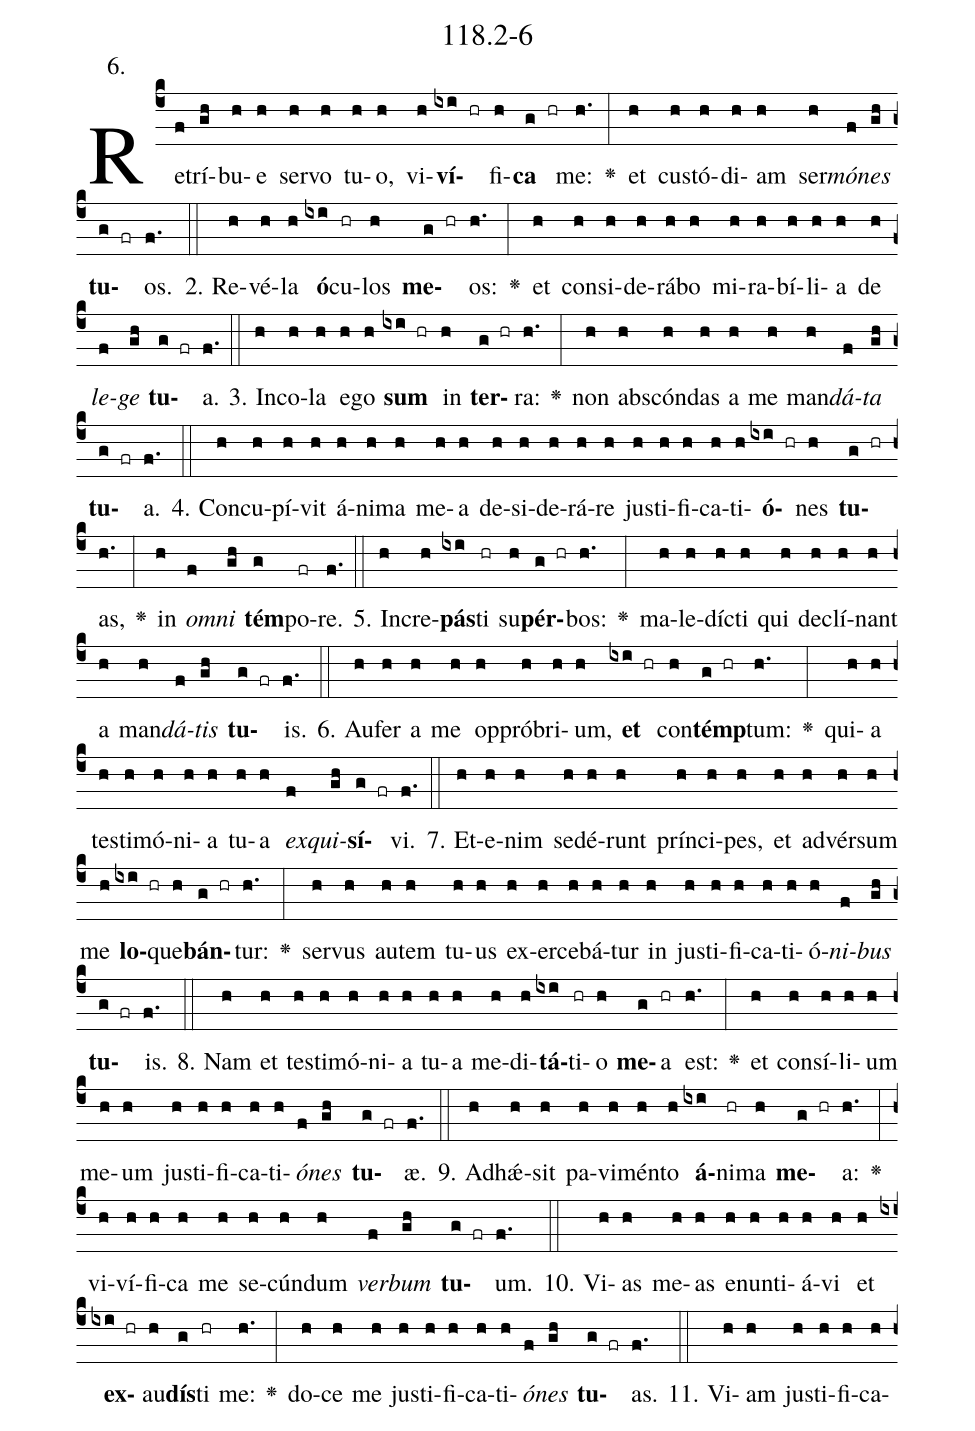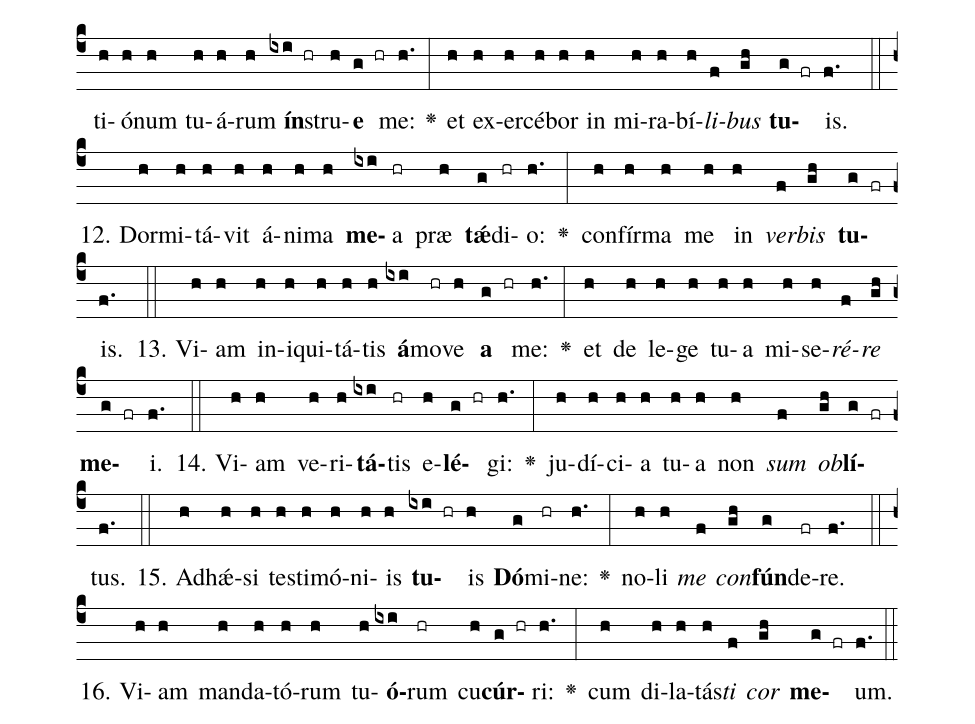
name: 118.2-6;
annotation: 6.;
%%
(c4)Re(f)trí(gh)bu(h)e(h) ser(h)vo(h) tu(h)o,(h) vi(h)<b>ví</b>(ixi hr)fi(h)<b>ca</b>(g hr) me:(h.) <v>\greheightstar</v>(:) et(h) cus(h)tó(h)di(h)am(h) ser(h)<i>mó</i>(f)<i>nes</i>(gh) <b>tu</b>(g fr)os.(f.) (::)
2. Re(h)vé(h)la(h) <b>ó</b>(ixi)cu(hr)los(h) <b>me</b>(g hr)os:(h.) <v>\greheightstar</v>(:) et(h) con(h)si(h)de(h)rá(h)bo(h) mi(h)ra(h)bí(h)li(h)a(h) de(h) <i>le</i>(f)<i>ge</i>(gh) <b>tu</b>(g fr)a.(f.) (::)
3. In(h)co(h)la(h) e(h)go(h) <b>sum</b>(ixi hr) in(h) <b>ter</b>(g hr)ra:(h.) <v>\greheightstar</v>(:) non(h) abs(h)cón(h)das(h) a(h) me(h) man(h)<i>dá</i>(f)<i>ta</i>(gh) <b>tu</b>(g fr)a.(f.) (::)
4. Con(h)cu(h)pí(h)vit(h) á(h)ni(h)ma(h) me(h)a(h) de(h)si(h)de(h)rá(h)re(h) jus(h)ti(h)fi(h)ca(h)ti(h)<b>ó</b>(ixi hr)nes(h) <b>tu</b>(g hr)as,(h.) <v>\greheightstar</v>(:) in(h) <i>om</i>(f)<i>ni</i>(gh) <b>tém</b>(g)po(fr)re.(f.) (::)
5. In(h)cre(h)<b>pás</b>(ixi)ti(hr) su(h)<b>pér</b>(g hr)bos:(h.) <v>\greheightstar</v>(:) ma(h)le(h)díc(h)ti(h) qui(h) de(h)clí(h)nant(h) a(h) man(h)<i>dá</i>(f)<i>tis</i>(gh) <b>tu</b>(g fr)is.(f.) (::)
6. Au(h)fer(h) a(h) me(h) op(h)pró(h)bri(h)um,(h) <b>et</b>(ixi hr) con(h)<b>témp</b>(g hr)tum:(h.) <v>\greheightstar</v>(:) qui(h)a(h) tes(h)ti(h)mó(h)ni(h)a(h) tu(h)a(h) <i>ex</i>(f)<i>qui</i>(gh)<b>sí</b>(g fr)vi.(f.) (::)
7. Et(h)e(h)nim(h) se(h)dé(h)runt(h) prín(h)ci(h)pes,(h) et(h) ad(h)vér(h)sum(h) me(h) <b>lo</b>(ixi hr)que(h)<b>bán</b>(g hr)tur:(h.) <v>\greheightstar</v>(:) ser(h)vus(h) au(h)tem(h) tu(h)us(h) ex(h)er(h)ce(h)bá(h)tur(h) in(h) jus(h)ti(h)fi(h)ca(h)ti(h)ó(h)<i>ni</i>(f)<i>bus</i>(gh) <b>tu</b>(g fr)is.(f.) (::)
8. Nam(h) et(h) tes(h)ti(h)mó(h)ni(h)a(h) tu(h)a(h) me(h)di(h)<b>tá</b>(ixi)ti(hr)o(h) <b>me</b>(g)a(hr) est:(h.) <v>\greheightstar</v>(:) et(h) con(h)sí(h)li(h)um(h) me(h)um(h) jus(h)ti(h)fi(h)ca(h)ti(h)<i>ó</i>(f)<i>nes</i>(gh) <b>tu</b>(g fr)æ.(f.) (::)
9. Ad(h)hǽ(h)sit(h) pa(h)vi(h)mén(h)to(h) <b>á</b>(ixi)ni(hr)ma(h) <b>me</b>(g hr)a:(h.) <v>\greheightstar</v>(:) vi(h)ví(h)fi(h)ca(h) me(h) se(h)cún(h)dum(h) <i>ver</i>(f)<i>bum</i>(gh) <b>tu</b>(g fr)um.(f.) (::)
10. Vi(h)as(h) me(h)as(h) e(h)nun(h)ti(h)á(h)vi(h) et(h) <b>ex</b>(ixi hr)au(h)<b>dís</b>(g)ti(hr) me:(h.) <v>\greheightstar</v>(:) do(h)ce(h) me(h) jus(h)ti(h)fi(h)ca(h)ti(h)<i>ó</i>(f)<i>nes</i>(gh) <b>tu</b>(g fr)as.(f.) (::)
11. Vi(h)am(h) jus(h)ti(h)fi(h)ca(h)ti(h)ó(h)num(h) tu(h)á(h)rum(h) <b>ín</b>(ixi hr)stru(h)<b>e</b>(g hr) me:(h.) <v>\greheightstar</v>(:) et(h) ex(h)er(h)cé(h)bor(h) in(h) mi(h)ra(h)bí(h)<i>li</i>(f)<i>bus</i>(gh) <b>tu</b>(g fr)is.(f.) (::)
12. Dor(h)mi(h)tá(h)vit(h) á(h)ni(h)ma(h) <b>me</b>(ixi)a(hr) præ(h) <b>tǽ</b>(g)di(hr)o:(h.) <v>\greheightstar</v>(:) con(h)fír(h)ma(h) me(h) in(h) <i>ver</i>(f)<i>bis</i>(gh) <b>tu</b>(g fr)is.(f.) (::)
13. Vi(h)am(h) in(h)i(h)qui(h)tá(h)tis(h) <b>á</b>(ixi)mo(hr)ve(h) <b>a</b>(g hr) me:(h.) <v>\greheightstar</v>(:) et(h) de(h) le(h)ge(h) tu(h)a(h) mi(h)se(h)<i>ré</i>(f)<i>re</i>(gh) <b>me</b>(g fr)i.(f.) (::)
14. Vi(h)am(h) ve(h)ri(h)<b>tá</b>(ixi)tis(hr) e(h)<b>lé</b>(g hr)gi:(h.) <v>\greheightstar</v>(:) ju(h)dí(h)ci(h)a(h) tu(h)a(h) non(h) <i>sum</i>(f) <i>ob</i>(gh)<b>lí</b>(g fr)tus.(f.) (::)
15. Ad(h)hǽ(h)si(h) tes(h)ti(h)mó(h)ni(h)is(h) <b>tu</b>(ixi hr)is(h) <b>Dó</b>(g)mi(hr)ne:(h.) <v>\greheightstar</v>(:) no(h)li(h) <i>me</i>(f) <i>con</i>(gh)<b>fún</b>(g)de(fr)re.(f.) (::)
16. Vi(h)am(h) man(h)da(h)tó(h)rum(h) tu(h)<b>ó</b>(ixi)rum(hr) cu(h)<b>cúr</b>(g hr)ri:(h.) <v>\greheightstar</v>(:) cum(h) di(h)la(h)tás(h)<i>ti</i>(f) <i>cor</i>(gh) <b>me</b>(g fr)um.(f.) (::)
